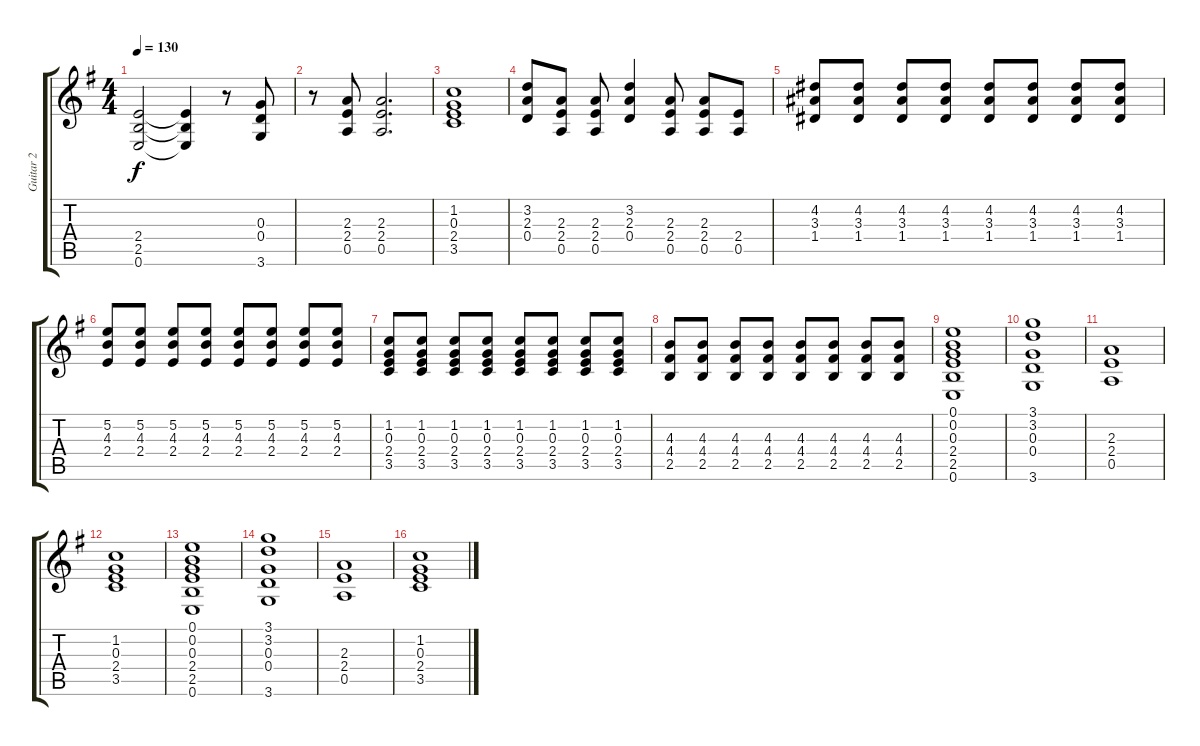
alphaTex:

\track ("Guitar 2" "Guitar 2") {instrument overdrivenguitar}
\staff {score tabs}
\tuning (E4 B3 G3 D3 A2 E2) {hide}
\ts (4 4)
\tempo 130
\clef g2
\ks g
(2.4 2.5 0.6).2{dy f} (2.4{t} 2.5{t} 0.6{t}).4 r.8 (0.3 0.4 3.6).8 |
r.8 (2.3 2.4 0.5).8 (2.3 2.4 0.5).2{d} |
(1.2 0.3 2.4 3.5).1 |
(3.2 2.3 0.4).8 (2.3 2.4 0.5).8 (2.3 2.4 0.5).8 (3.2 2.3 0.4).4 (2.3 2.4 0.5).8 (2.3 2.4 0.5).8 (2.4 0.5).8 |
(4.2 3.3 1.4).8 (4.2 3.3 1.4).8 (4.2 3.3 1.4).8 (4.2 3.3 1.4).8 (4.2 3.3 1.4).8 (4.2 3.3 1.4).8 (4.2 3.3 1.4).8 (4.2 3.3 1.4).8 |
(5.2 4.3 2.4).8 (5.2 4.3 2.4).8 (5.2 4.3 2.4).8 (5.2 4.3 2.4).8 (5.2 4.3 2.4).8 (5.2 4.3 2.4).8 (5.2 4.3 2.4).8 (5.2 4.3 2.4).8 |
(1.2 0.3 2.4 3.5).8 (1.2 0.3 2.4 3.5).8 (1.2 0.3 2.4 3.5).8 (1.2 0.3 2.4 3.5).8 (1.2 0.3 2.4 3.5).8 (1.2 0.3 2.4 3.5).8 (1.2 0.3 2.4 3.5).8 (1.2 0.3 2.4 3.5).8 |
(4.3 4.4 2.5).8 (4.3 4.4 2.5).8 (4.3 4.4 2.5).8 (4.3 4.4 2.5).8 (4.3 4.4 2.5).8 (4.3 4.4 2.5).8 (4.3 4.4 2.5).8 (4.3 4.4 2.5).8 |
(0.1 0.2 0.3 2.4 2.5 0.6).1 |
(3.1 3.2 0.3 0.4 3.6).1 |
(2.3 2.4 0.5).1 |
(1.2 0.3 2.4 3.5).1 |
(0.1 0.2 0.3 2.4 2.5 0.6).1 |
(3.1 3.2 0.3 0.4 3.6).1 |
(2.3 2.4 0.5).1 |
(1.2 0.3 2.4 3.5).1
